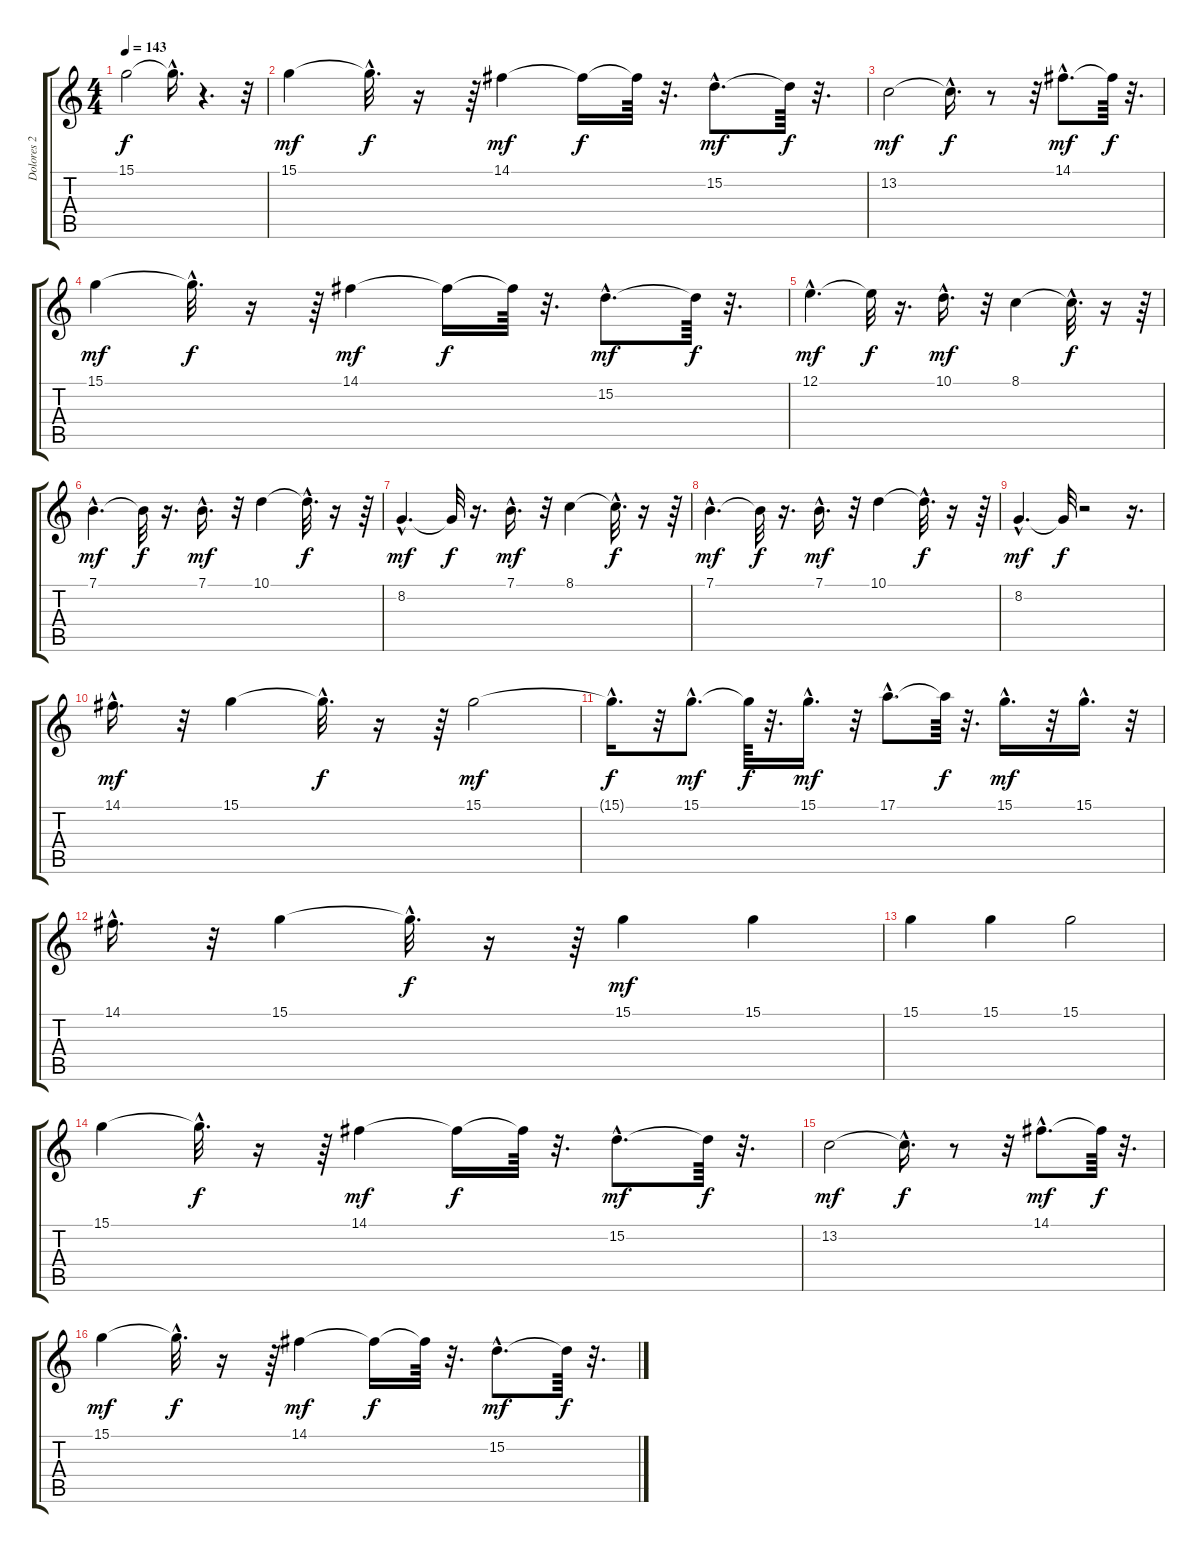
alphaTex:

\track ("Dolores 2" "Dolores 2") {instrument pad3polysynth}
\staff {score tabs}
\tuning (E4 B3 G3 D3 A2 E2) {hide}
\ts (4 4)
\tempo 143
\clef g2
\ks c
15.1{t}.2{dy f} 15.1{hac t}.16{d} r.4{d} r.32 |
15.1.4{dy mf} 15.1{hac t}.32{d dy f} r.16 r.64 14.1.4{dy mf} 14.1{t}.16{dy f} 14.1{t}.64 r.32{d} 15.2{hac}.8{d dy mf} 15.2{t}.64{dy f} r.32{d} |
13.2.2{dy mf} 13.2{hac t}.16{d dy f} r.8 r.32 14.1{hac}.8{d dy mf} 14.1{t}.64{dy f} r.32{d} |
15.1.4{dy mf} 15.1{hac t}.32{d dy f} r.16 r.64 14.1.4{dy mf} 14.1{t}.16{dy f} 14.1{t}.64 r.32{d} 15.2{hac}.8{d dy mf} 15.2{t}.64{dy f} r.32{d} |
12.1{hac}.4{d dy mf} 12.1{t}.32{dy f} r.16{d} 10.1{hac}.16{d dy mf} r.32 8.1.4 8.1{hac t}.32{d dy f} r.16 r.64 |
7.1{hac}.4{d dy mf} 7.1{t}.32{dy f} r.16{d} 7.1{hac}.16{d dy mf} r.32 10.1.4 10.1{hac t}.32{d dy f} r.16 r.64 |
8.2{hac}.4{d dy mf} 8.2{t}.32{dy f} r.16{d} 7.1{hac}.16{d dy mf} r.32 8.1.4 8.1{hac t}.32{d dy f} r.16 r.64 |
7.1{hac}.4{d dy mf} 7.1{t}.32{dy f} r.16{d} 7.1{hac}.16{d dy mf} r.32 10.1.4 10.1{hac t}.32{d dy f} r.16 r.64 |
8.2{hac}.4{d dy mf} 8.2{t}.32{dy f} r.2 r.16{d} |
14.1{hac}.16{d dy mf} r.32 15.1.4 15.1{hac t}.32{d dy f} r.16 r.64 15.1.2{dy mf} |
15.1{hac t}.16{d dy f} r.32 15.1{hac}.8{d dy mf} 15.1{t}.64{dy f} r.32{d} 15.1{hac}.16{d dy mf} r.32 17.1{hac}.8{d} 17.1{t}.64{dy f} r.32{d} 15.1{hac}.16{d dy mf} r.32 15.1{hac}.16{d} r.32 |
14.1{hac}.16{d} r.32 15.1.4 15.1{hac t}.32{d dy f} r.16 r.64 15.1.4{dy mf} 15.1.4 |
15.1.4 15.1.4 15.1.2 |
15.1.4 15.1{hac t}.32{d dy f} r.16 r.64 14.1.4{dy mf} 14.1{t}.16{dy f} 14.1{t}.64 r.32{d} 15.2{hac}.8{d dy mf} 15.2{t}.64{dy f} r.32{d} |
13.2.2{dy mf} 13.2{hac t}.16{d dy f} r.8 r.32 14.1{hac}.8{d dy mf} 14.1{t}.64{dy f} r.32{d} |
15.1.4{dy mf} 15.1{hac t}.32{d dy f} r.16 r.64 14.1.4{dy mf} 14.1{t}.16{dy f} 14.1{t}.64 r.32{d} 15.2{hac}.8{d dy mf} 15.2{t}.64{dy f} r.32{d}
